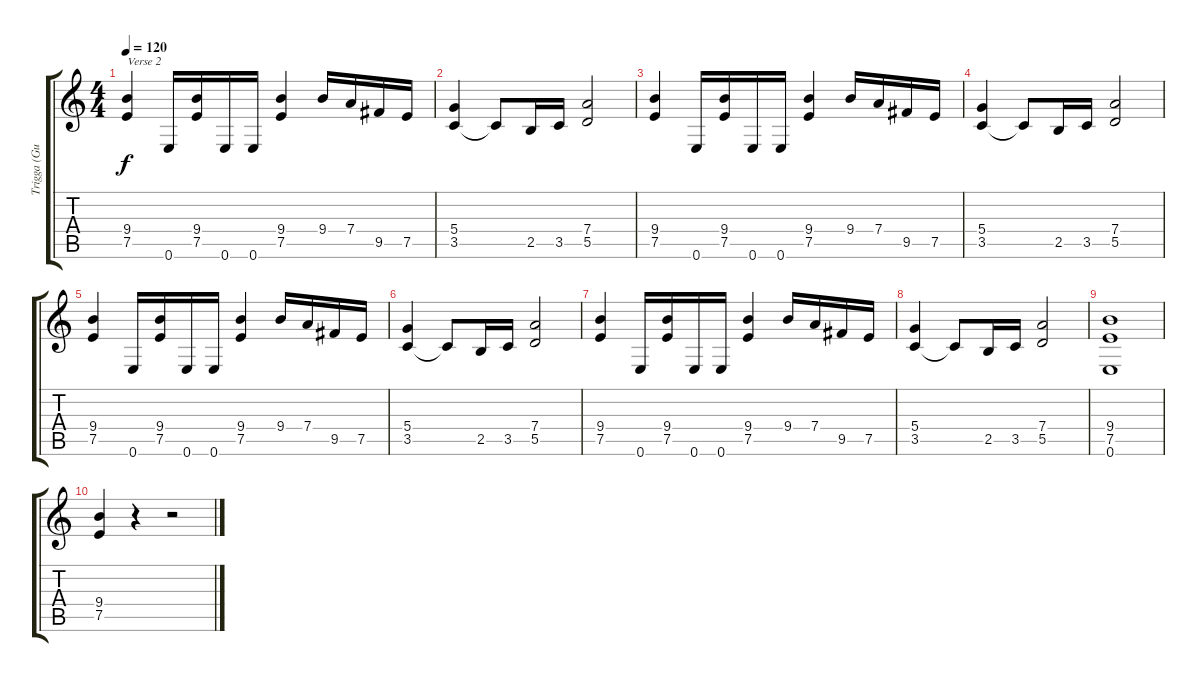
\track ("Trigga (Guitar 2)" "Trigga (Gu") {instrument distortionguitar}
\staff {score tabs}
\tuning (E4 B3 G3 D3 A2 E2) {hide}
\ts (4 4)
\tempo 120
\clef g2
\ks c
(9.4 7.5).4{txt "Verse 2" dy f} 0.6.16 (9.4 7.5).16 0.6.16 0.6.16 (9.4 7.5).4 9.4.16 7.4.16 9.5.16 7.5.16 |
(5.4 3.5).4 3.5{t}.8 2.5.16 3.5.16 (7.4 5.5).2 |
(9.4 7.5).4 0.6.16 (9.4 7.5).16 0.6.16 0.6.16 (9.4 7.5).4 9.4.16 7.4.16 9.5.16 7.5.16 |
(5.4 3.5).4 3.5{t}.8 2.5.16 3.5.16 (7.4 5.5).2 |
(9.4 7.5).4 0.6.16 (9.4 7.5).16 0.6.16 0.6.16 (9.4 7.5).4 9.4.16 7.4.16 9.5.16 7.5.16 |
(5.4 3.5).4 3.5{t}.8 2.5.16 3.5.16 (7.4 5.5).2 |
(9.4 7.5).4 0.6.16 (9.4 7.5).16 0.6.16 0.6.16 (9.4 7.5).4 9.4.16 7.4.16 9.5.16 7.5.16 |
(5.4 3.5).4 3.5{t}.8 2.5.16 3.5.16 (7.4 5.5).2 |
(9.4 7.5 0.6).1 |
(9.4 7.5).4 r.4 r.2
